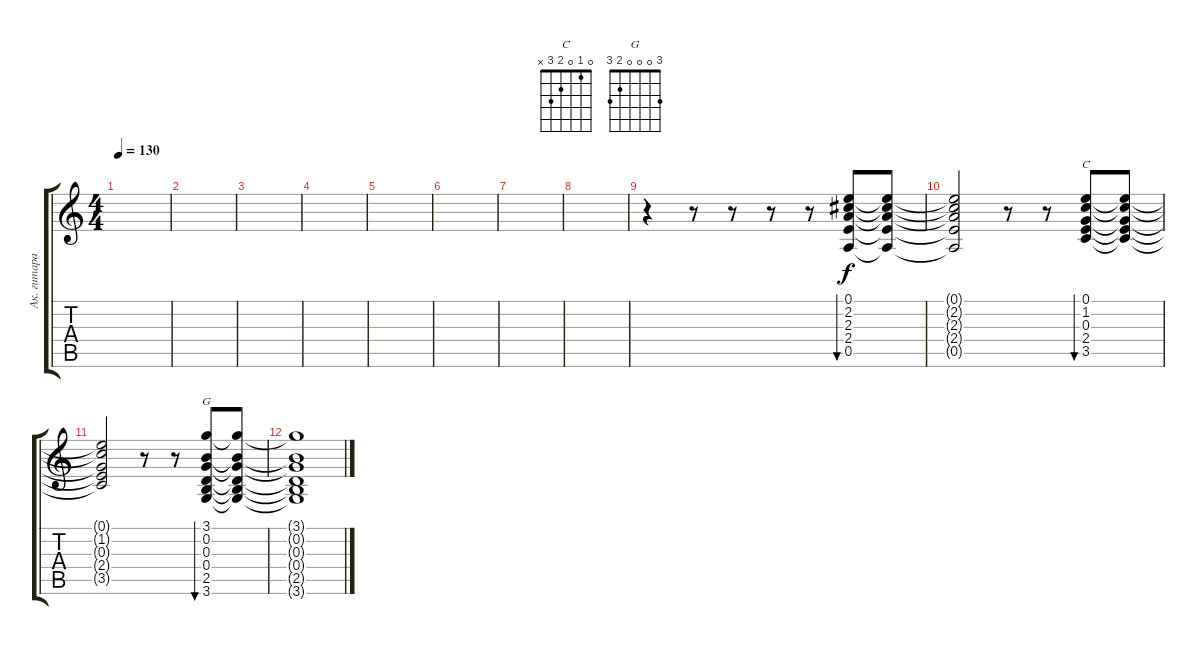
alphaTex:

\track ("Ак. гитара" "Ак. гитара") {instrument acousticguitarsteel}
\staff {score tabs}
\tuning (E4 B3 G3 D3 A2 E2) {hide}
\chord ("C" 0 1 0 2 3 x)
\chord ("G" 3 0 0 0 2 3)
\ts (4 4)
\tempo 130
\clef g2
\ks c
|
|
|
|
|
|
|
|
r.4 r.8 r.8 r.8 r.8 (0.1 2.2 2.3 2.4 0.5).8{bu 480} (0.1{t} 2.2{t} 2.3{t} 2.4{t} 0.5{t}).8 |
(0.1{t} 2.2{t} 2.3{t} 2.4{t} 0.5{t}).2 r.8 r.8 (0.1 1.2 0.3 2.4 3.5).8{bu 480 ch "C"} (0.1{t} 1.2{t} 0.3{t} 2.4{t} 3.5{t}).8 |
(0.1{t} 1.2{t} 0.3{t} 2.4{t} 3.5{t}).2 r.8 r.8 (3.1 0.2 0.3 0.4 2.5 3.6).8{bu 480 ch "G"} (3.1{t} 0.2{t} 0.3{t} 0.4{t} 2.5{t} 3.6{t}).8 |
(3.1{t} 0.2{t} 0.3{t} 0.4{t} 2.5{t} 3.6{t}).1
